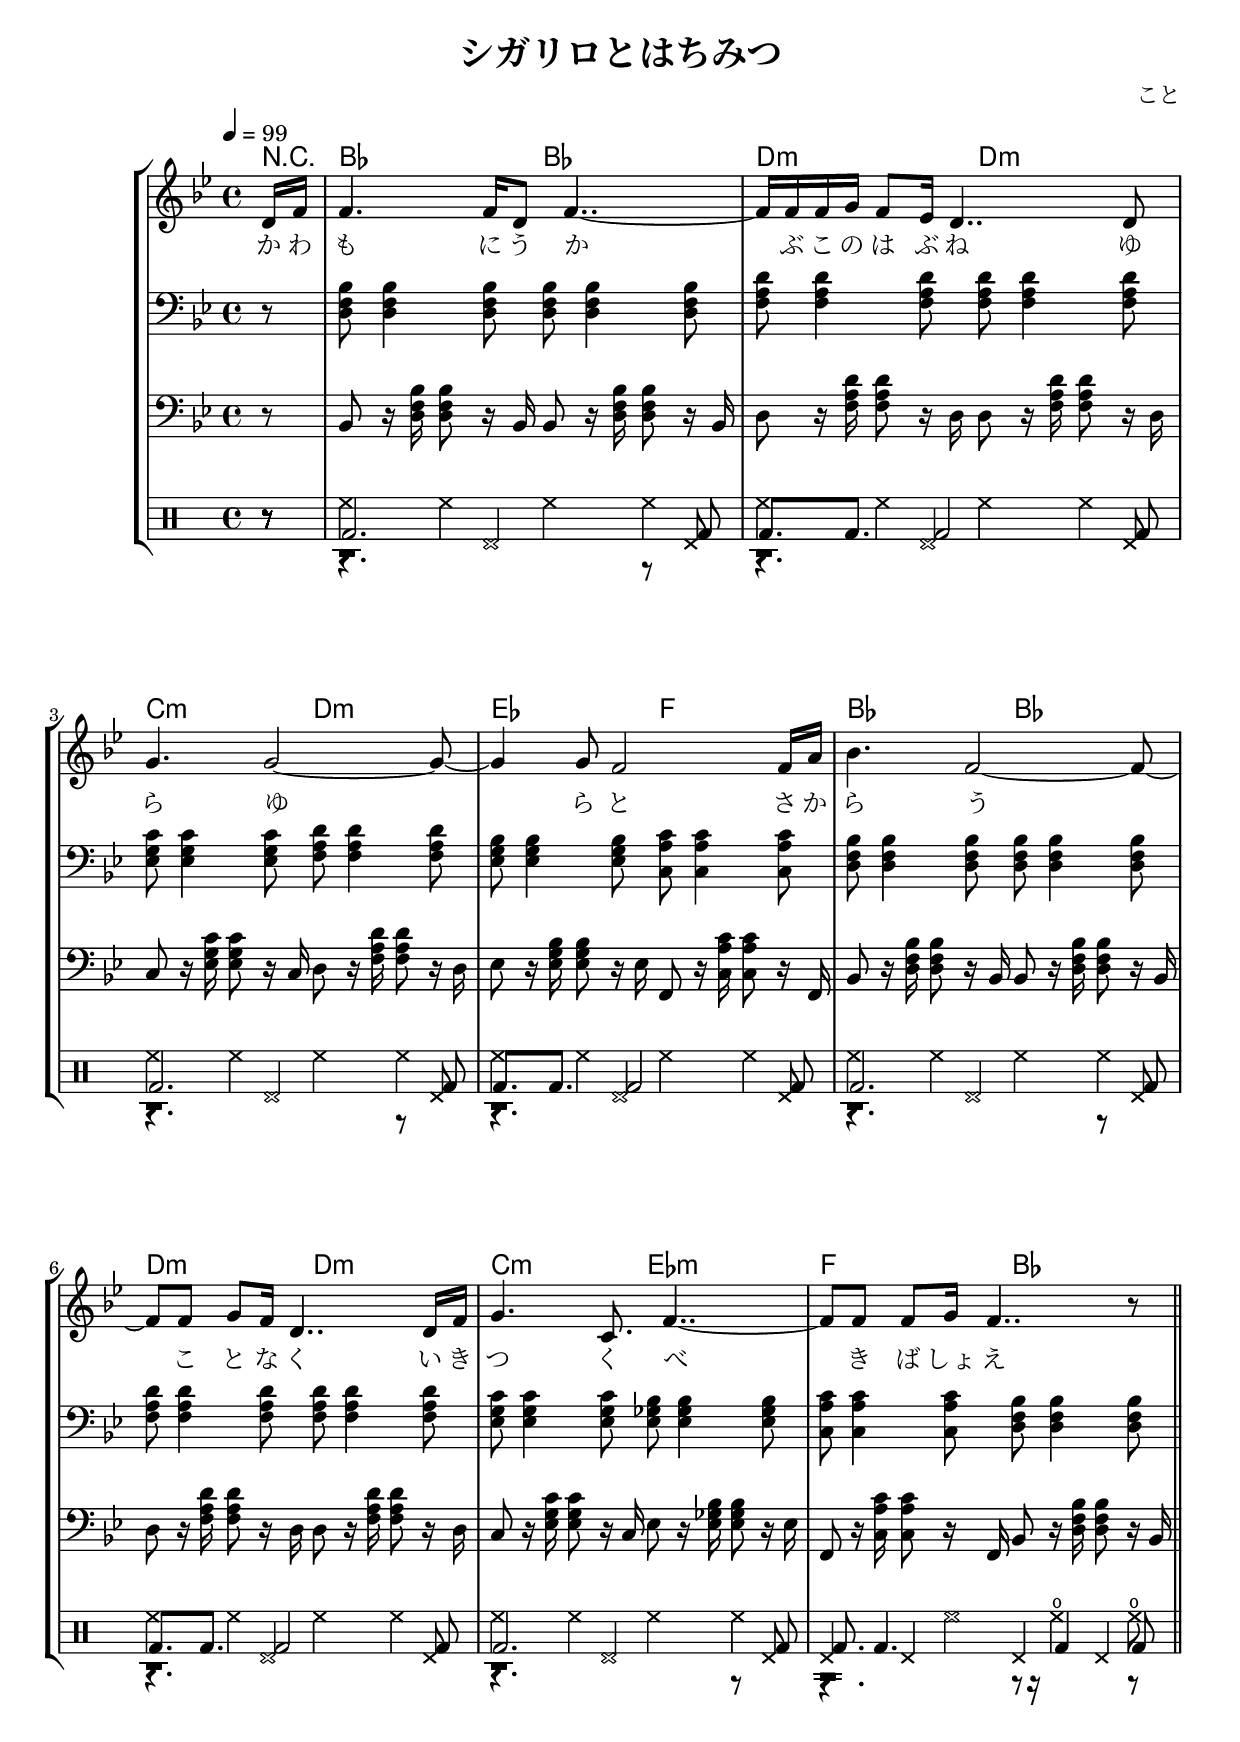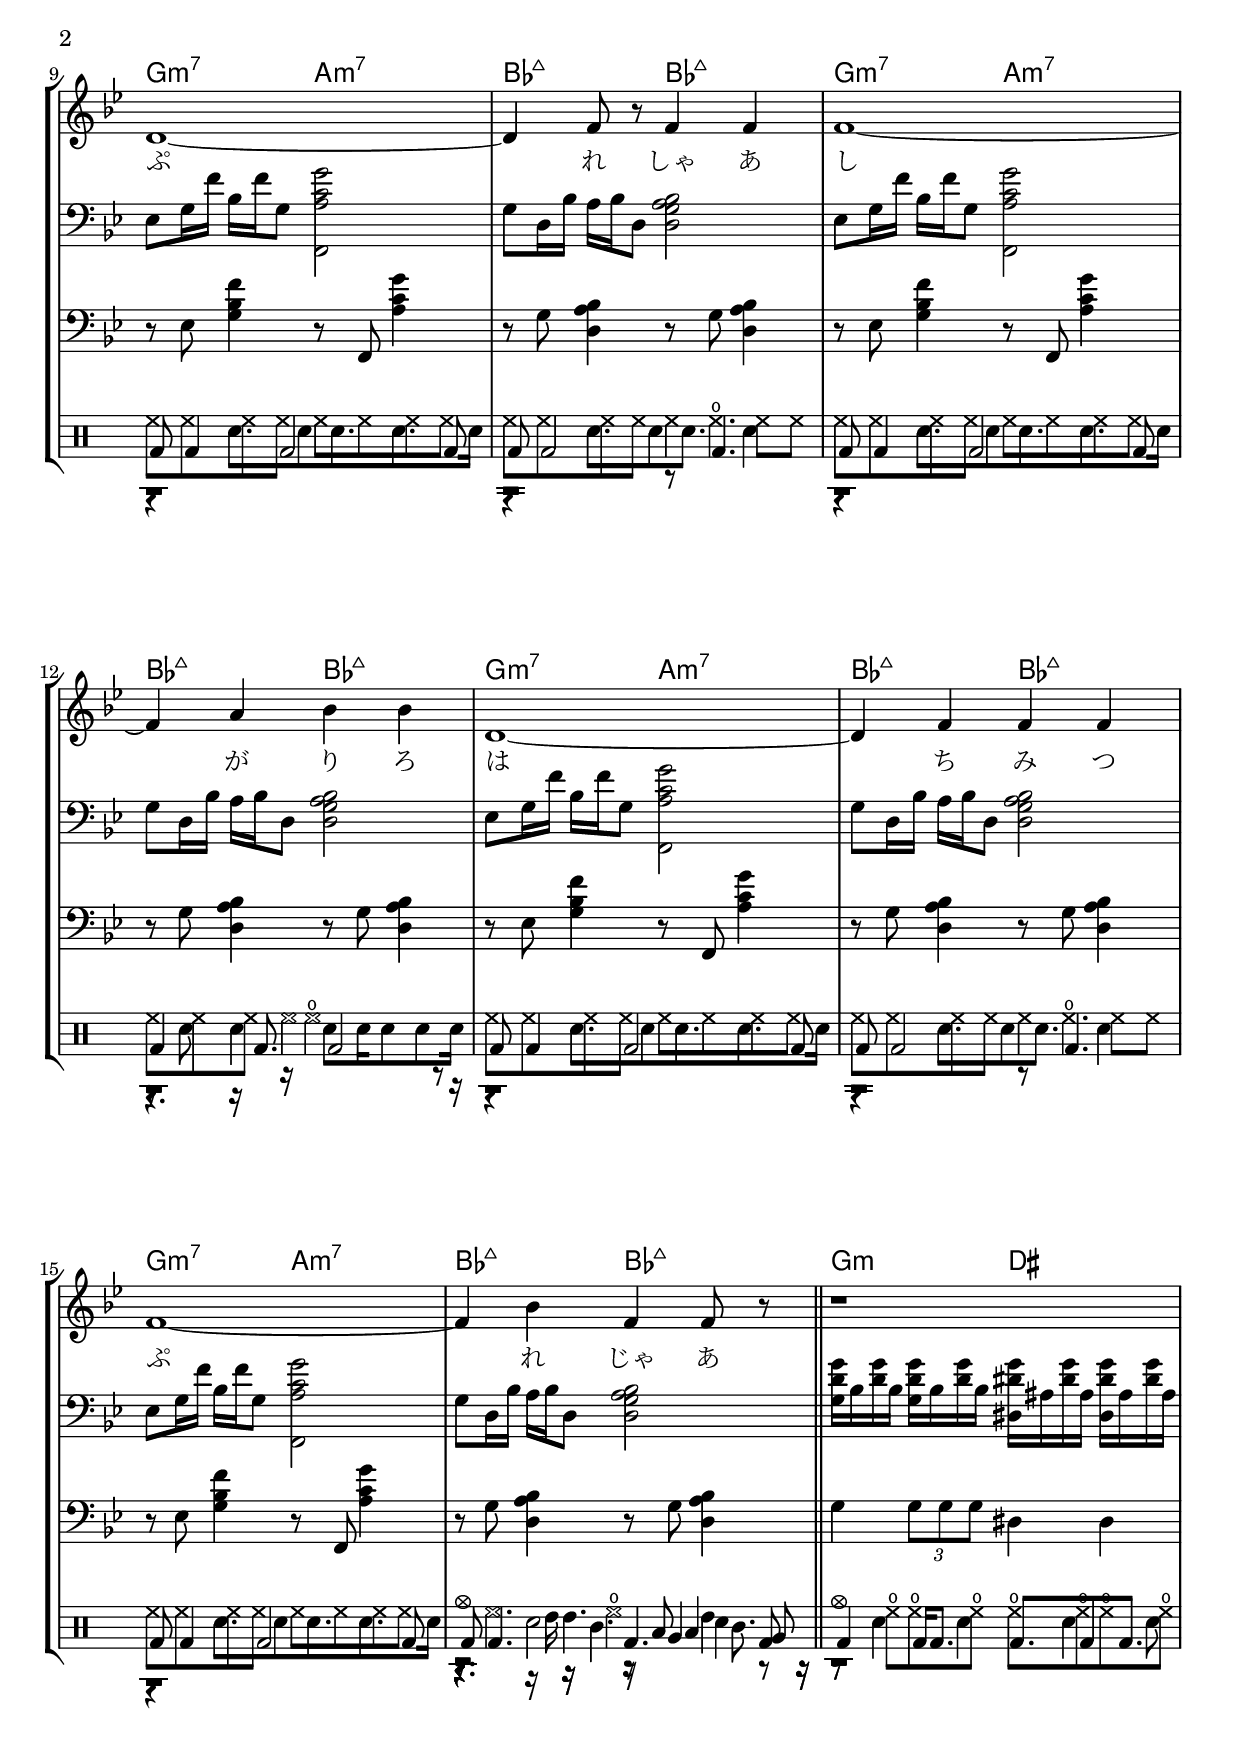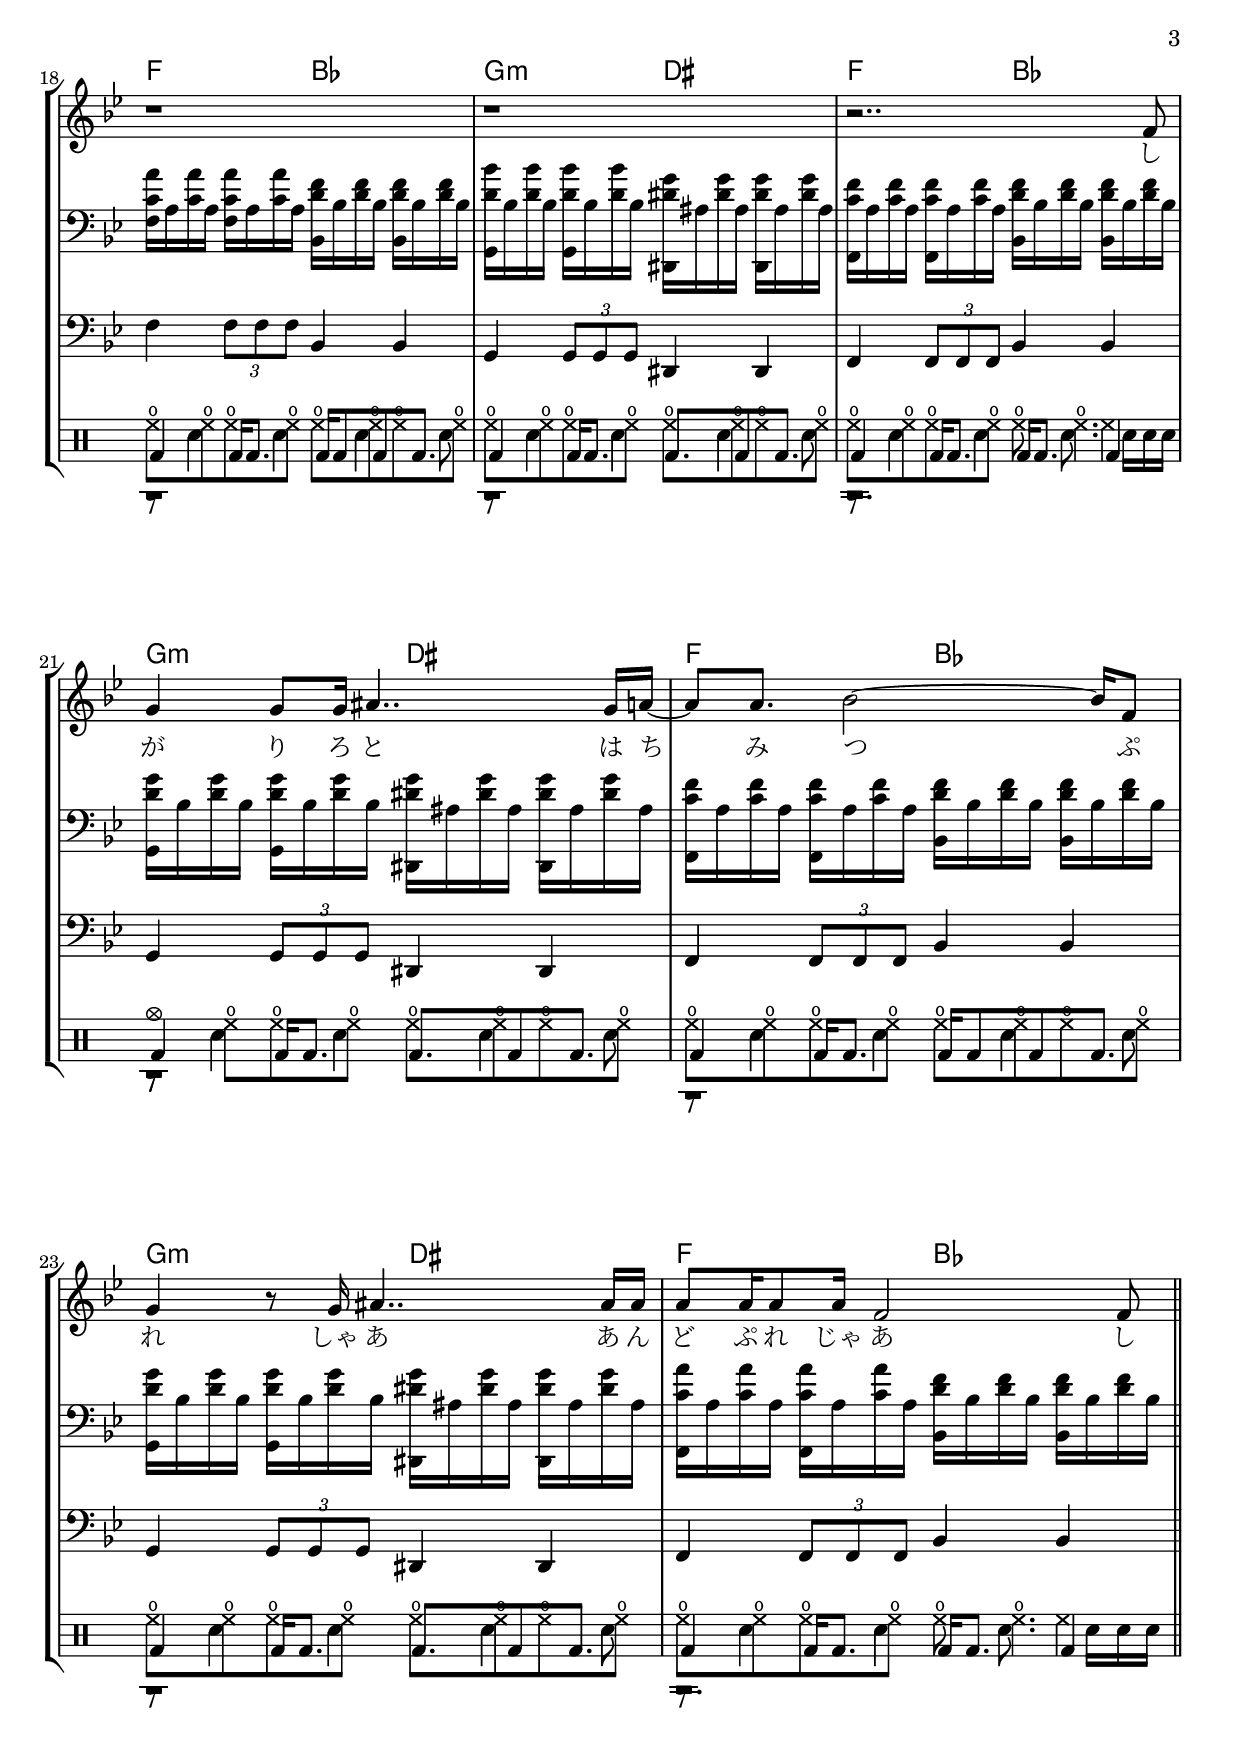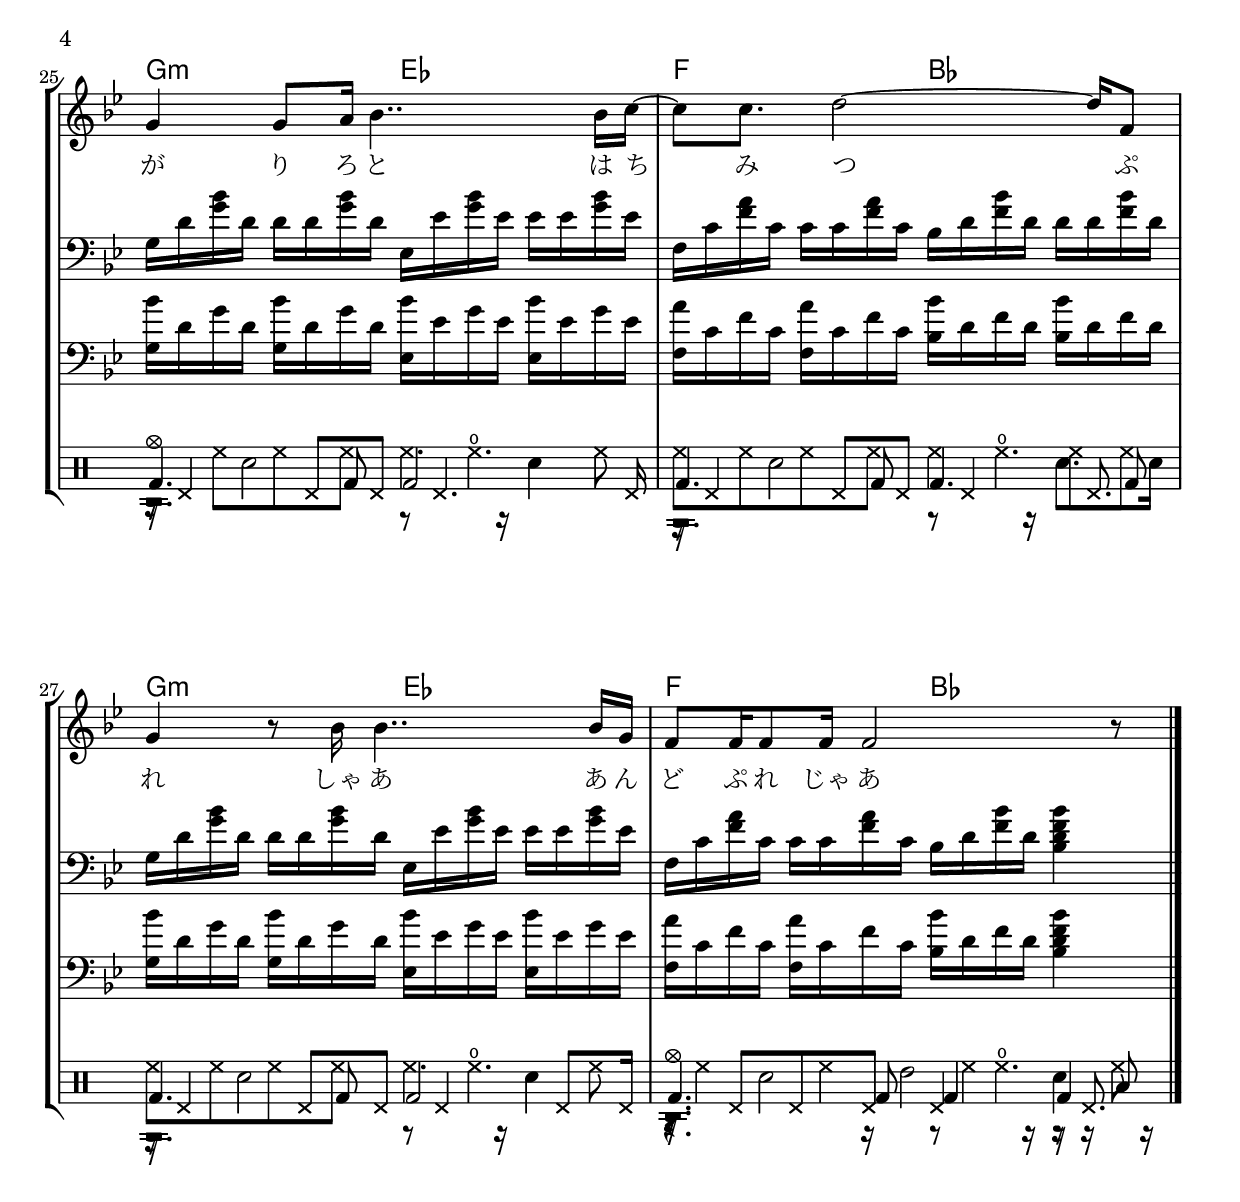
\version "2.12.1"

\header {
	title = \markup {シガリロとはちみつ}
	composer = \markup \center-column {こと}
}

harmony = \chordmode {
		r8bes2 bes d:m d:m c:m d:m es f bes bes d:m d:m c:m es:m f bes 

	g:min7 a:m7 bes:maj7 bes:maj7 g:min7 a:m7 bes:maj7 bes:maj7 g:min7 a:m7 bes:maj7 bes:maj7 g:min7 a:m7 bes:maj7 bes:maj7 

	g:m dis f bes g:m dis f bes g:m dis f bes g:m dis f bes 

	g:m es f bes g:m es f bes 
}

melody = {
	\set Staff.midiInstrument = #"fss0.31"
	\set Staff.midiMinimumVolume = #0.7
	\set Staff.midiMaximumVolume = #0.9
	\partial 8*1
		\key bes \major
	\tempo 4 = 99
d'16  f'16 
	f'4.  f'16  d'8  f'4..~ 
	f'16  f'16  f'16  g'16  f'8  es'16  d'4..  d'8 
	g'4.  g'2~g'8~ 
	g'4  g'8  f'2  f'16  a'16 
	bes'4.  f'2~f'8~ 
	f'8  f'8  g'8  f'16  d'4..  d'16  f'16 
	g'4.  c'8.  f'4..~ 
	f'8  f'8  f'8  g'16  f'4..  	r8 	\set Staff.midiInstrument = #"Alto Sax"
	\set Staff.midiMinimumVolume = #0.7
	\set Staff.midiMaximumVolume = #0.9
	d'1~ 
	d'4  f'8  r8  f'4  f'4 
	f'1~ 
	f'4  a'4  bes'4  bes'4 
	d'1~ 
	d'4  f'4  f'4  f'4 
	f'1~ 
	f'4  bes'4  f'4  f'8  	r8 	\set Staff.midiInstrument = #"fss0.31"
	\set Staff.midiMinimumVolume = #0.7
	\set Staff.midiMaximumVolume = #0.9
	 r1 
	r1 
	 r1 
	r2..  f'8 
	g'4  g'8  g'16  ais'4..  g'16  a'16~ 
	a'8  a'8.  bes'2~bes'16  f'8 
	g'4  r8  g'16  ais'4..  ais'16  ais'16 
	a'8  a'16  a'8  a'16  f'2  	\set Staff.midiInstrument = #"fss0.31"
	\set Staff.midiMinimumVolume = #0.7
	\set Staff.midiMaximumVolume = #0.9
	f'8 
	g'4  g'8  a'16  bes'4..  bes'16  c''16~ 
	c''8  c''8.  d''2~d''16  f'8 
	g'4  r8  bes'16  bes'4..  bes'16  g'16 
	f'8  f'16  f'8  f'16  f'2  	r8 	\bar "|."
}

words = \lyricmode {
	か  わ  も  に  う  か  ぶ  こ  の  は  ぶ  ね  ゆ  ら  ゆ  ら  と  さ  か  ら  う  こ  と  な  く  い  き  つ  く  べ  き  ば  しょ  え  
	ぷ  れ  しゃ  あ  し  が  り  ろ  は  ち  み  つ  ぷ  れ  じゃ  あ  
	し  が  り  ろ  と  は  ち  み  つ  ぷ  れ  しゃ  あ  あ  ん  ど  ぷ  れ  じゃ  あ  
	し  が  り  ろ  と  は  ち  み  つ  ぷ  れ  しゃ  あ  あ  ん  ど  ぷ  れ  じゃ  あ  
}

tempochange = {
	\tempo 4 = 99
	r1 | r1 | r1 | r1 | r1 | r1 | r1 | r1 \bar "||"
	\tempo 4 = 99
	r1 | r1 | r1 | r1 | r1 | r1 | r1 | r1 \bar "||"
	\tempo 4 = 99
	r1 | r1 | r1 | r1 | r1 | r1 | r1 | r1 \bar "||"
	\tempo 4 = 99
	r1 | r1 | r1 | r1 \bar "|."
}

mainacc = {
	\clef bass
	\set Staff.midiInstrument = #"Synthstrings 1"
	\set Staff.midiMinimumVolume = #0.3
	\set Staff.midiMaximumVolume = #0.6
	\key bes \major
	\tempo 4 = 99
	\partial 8*1
	r8	<d f bes>8 <d f bes>4 <d f bes>8
	<d f bes>8 <d f bes>4 <d f bes>8
	<f a d'>8 <f a d'>4 <f a d'>8
	<f a d'>8 <f a d'>4 <f a d'>8
	<es g c'>8 <es g c'>4 <es g c'>8
	<f a d'>8 <f a d'>4 <f a d'>8
	<es g bes>8 <es g bes>4 <es g bes>8
	<c a c'>8 <c a c'>4 <c a c'>8
	<d f bes>8 <d f bes>4 <d f bes>8
	<d f bes>8 <d f bes>4 <d f bes>8
	<f a d'>8 <f a d'>4 <f a d'>8
	<f a d'>8 <f a d'>4 <f a d'>8
	<es g c'>8 <es g c'>4 <es g c'>8
	<es ges bes>8 <es ges bes>4 <es ges bes>8
	<c a c'>8 <c a c'>4 <c a c'>8
	<d f bes>8 <d f bes>4 <d f bes>8
	\bar "||"

	\set Staff.midiInstrument = #"FX 4 (atmosphere)"
	\set Staff.midiMinimumVolume = #0.3
	\set Staff.midiMaximumVolume = #0.6
	es8 g16 f' bes f' g8
	<f, a c' g'>2
	g8 d16 bes a bes d8
	<g d a bes>2
	es8 g16 f' bes f' g8
	<f, a c' g'>2
	g8 d16 bes a bes d8
	<g d a bes>2
	es8 g16 f' bes f' g8
	<f, a c' g'>2
	g8 d16 bes a bes d8
	<g d a bes>2
	es8 g16 f' bes f' g8
	<f, a c' g'>2
	g8 d16 bes a bes d8
	<g d a bes>2
	\bar "||"

	\set Staff.midiInstrument = #"Acoustic grand"
	\set Staff.midiMinimumVolume = #0.3
	\set Staff.midiMaximumVolume = #0.6
	<g d' g'>16 bes16 <d' g'>16 bes16   <g d' g'>16 bes16 <d' g'>16 bes16
	<dis dis' g'>16 ais16 <dis' g'>16 ais16   <dis dis' g'>16 ais16 <dis' g'>16 ais16
	<f c' a'>16 a16 <c' a'>16 a16   <f c' a'>16 a16 <c' a'>16 a16
	<bes, d' f'>16 bes16 <d' f'>16 bes16   <bes, d' f'>16 bes16 <d' f'>16 bes16
	<g, d' bes'>16 bes16 <d' bes'>16 bes16   <g, d' bes'>16 bes16 <d' bes'>16 bes16
	<dis, dis' g'>16 ais16 <dis' g'>16 ais16   <dis, dis' g'>16 ais16 <dis' g'>16 ais16
	<f, c' f'>16 a16 <c' f'>16 a16   <f, c' f'>16 a16 <c' f'>16 a16
	<bes, d' f'>16 bes16 <d' f'>16 bes16   <bes, d' f'>16 bes16 <d' f'>16 bes16
	<g, d' g'>16 bes16 <d' g'>16 bes16   <g, d' g'>16 bes16 <d' g'>16 bes16
	<dis, dis' g'>16 ais16 <dis' g'>16 ais16   <dis, dis' g'>16 ais16 <dis' g'>16 ais16
	<f, c' f'>16 a16 <c' f'>16 a16   <f, c' f'>16 a16 <c' f'>16 a16
	<bes, d' f'>16 bes16 <d' f'>16 bes16   <bes, d' f'>16 bes16 <d' f'>16 bes16
	<g, d' g'>16 bes16 <d' g'>16 bes16   <g, d' g'>16 bes16 <d' g'>16 bes16
	<dis, dis' g'>16 ais16 <dis' g'>16 ais16   <dis, dis' g'>16 ais16 <dis' g'>16 ais16
	<f, c' a'>16 a16 <c' a'>16 a16   <f, c' a'>16 a16 <c' a'>16 a16
	<bes, d' f'>16 bes16 <d' f'>16 bes16   <bes, d' f'>16 bes16 <d' f'>16 bes16
	\bar "||"

	\set Staff.midiInstrument = #"Rock Organ"
	\set Staff.midiMinimumVolume = #0.3
	\set Staff.midiMaximumVolume = #0.6
	g16 d' <g' bes'> d' d' d' <g' bes'> d'
	es16 es' <g' bes'> es' es' es' <g' bes'> es'
	f16 c' <f' a'> c' c' c' <f' a'> c'
	bes16 d' <f' bes'> d' d' d' <f' bes'> d'
	g16 d' <g' bes'> d' d' d' <g' bes'> d'
	es16 es' <g' bes'> es' es' es' <g' bes'> es'
	f16 c' <f' a'> c' c' c' <f' a'> c'
	bes16 d' <f' bes'> d' <bes d' f' bes'>4
	\bar "|."
}

subacc = {
	\clef bass
	\set Staff.midiInstrument = #"Cello"
	\set Staff.midiMinimumVolume = #0.3
	\set Staff.midiMaximumVolume = #0.6
	\key bes \major
	\tempo 4 = 99
	\partial 8*1
	r8	bes,8 r16 <d f bes>16 <d f bes>8 r16 bes,16
	bes,8 r16 <d f bes>16 <d f bes>8 r16 bes,16
	d8 r16 <f a d'>16 <f a d'>8 r16 d16
	d8 r16 <f a d'>16 <f a d'>8 r16 d16
	c8 r16 <es g c'>16 <es g c'>8 r16 c16
	d8 r16 <f a d'>16 <f a d'>8 r16 d16
	es8 r16 <es g bes>16 <es g bes>8 r16 es16
	f,8 r16 <c a c'>16 <c a c'>8 r16 f,16
	bes,8 r16 <d f bes>16 <d f bes>8 r16 bes,16
	bes,8 r16 <d f bes>16 <d f bes>8 r16 bes,16
	d8 r16 <f a d'>16 <f a d'>8 r16 d16
	d8 r16 <f a d'>16 <f a d'>8 r16 d16
	c8 r16 <es g c'>16 <es g c'>8 r16 c16
	es8 r16 <es ges bes>16 <es ges bes>8 r16 es16
	f,8 r16 <c a c'>16 <c a c'>8 r16 f,16
	bes,8 r16 <d f bes>16 <d f bes>8 r16 bes,16
	\bar "||"

	\set Staff.midiInstrument = #"Pad 3 (polysynth)"
	\set Staff.midiMinimumVolume = #0.3
	\set Staff.midiMaximumVolume = #0.6
	r8 es <g bes f'>4
	r8 f, <a c' g'>4
	r8 g <d a bes>4
	r8 g <d a bes>4
	r8 es <g bes f'>4
	r8 f, <a c' g'>4
	r8 g <d a bes>4
	r8 g <d a bes>4
	r8 es <g bes f'>4
	r8 f, <a c' g'>4
	r8 g <d a bes>4
	r8 g <d a bes>4
	r8 es <g bes f'>4
	r8 f, <a c' g'>4
	r8 g <d a bes>4
	r8 g <d a bes>4
	\bar "||"

	\set Staff.midiInstrument = #"Electric Bass (pick)"
	\set Staff.midiMinimumVolume = #0.3
	\set Staff.midiMaximumVolume = #0.6
	g4 \tuplet 3/2 { g8 g8 g8 }
	dis4 dis4
	f4 \tuplet 3/2 { f8 f8 f8 }
	bes,4 bes,4
	g,4 \tuplet 3/2 { g,8 g,8 g,8 }
	dis,4 dis,4
	f,4 \tuplet 3/2 { f,8 f,8 f,8 }
	bes,4 bes,4
	g,4 \tuplet 3/2 { g,8 g,8 g,8 }
	dis,4 dis,4
	f,4 \tuplet 3/2 { f,8 f,8 f,8 }
	bes,4 bes,4
	g,4 \tuplet 3/2 { g,8 g,8 g,8 }
	dis,4 dis,4
	f,4 \tuplet 3/2 { f,8 f,8 f,8 }
	bes,4 bes,4
	\bar "||"

	\set Staff.midiInstrument = #"Electric Guitar (jazz)"
	\set Staff.midiMinimumVolume = #0.3
	\set Staff.midiMaximumVolume = #0.6
	<g bes'>16 d' g' d' <g bes'> d' g' d'
	<es bes'>16 es' g' es' <es bes'> es' g' es'
	<f a'>16 c' f' c' <f a'> c' f' c'
	<bes bes'>16 d' f' d' <bes bes'> d' f' d'
	<g bes'>16 d' g' d' <g bes'> d' g' d'
	<es bes'>16 es' g' es' <es bes'> es' g' es'
	<f a'>16 c' f' c' <f a'> c' f' c'
	<bes bes'>16 d' f' d' <bes d' f' bes'>4
	\bar "|."
}

percA = {
	\drummode {
	\partial 8*1
	r8	r1  |r1  |r1  |r1  |r1  |r1  |r1  |r2 r8 hho4 hho8  \bar "||"
	hh8 hh8 hh8 hh8 hh8 hh8 hh8 hh8  |hh8 hh8 hh8 hh8 hh4 hh8 hh8  |hh8 hh8 hh8 hh8 hh8 hh8 hh8 hh8  |hh8 hh8 hh8 hh2 r8  |hh8 hh8 hh8 hh8 hh8 hh8 hh8 hh8  |hh8 hh8 hh8 hh8 hh4 hh8 hh8  |hh8 hh8 hh8 hh8 hh8 hh8 hh8 hh8  |r8 hh2. r8  \bar "||"
	cymc1  |r1  |r1  |r1  |cymc1  |r1  |r1  |r1  \bar "||"
	r2 r8 hho4.  |r2 r8 hho4.  |r2 r8 hho4.  |r2 r8 hho4.  \bar "|."
	}
}

percB = {
	\drummode {
	\partial 8*1
	r8	r4. hhp2 hhp8  |r4. hhp2 hhp8  |r4. hhp2 hhp8  |r4. hhp2 hhp8  |r4. hhp2 hhp8  |r4. hhp2 hhp8  |r4. hhp2 hhp8  |hhp4 hhp4 hhp4 hhp4  \bar "||"
	r4 sn8. sn8 sn8. sn8. sn16  |r4 sn8. sn8 sn8. sn4  |r4 sn8. sn8 sn8. sn8. sn16  |r8 sn8 sn4 sn8 sn16 sn8 sn8 sn16  |r4 sn8. sn8 sn8. sn8. sn16  |r4 sn8. sn8 sn8. sn4  |r4 sn8. sn8 sn8. sn8. sn16  |r4 sn2 sn4  \bar "||"
	r8 hho8 hho8 hho8 hho8 hho8 hho8 hho8  |hho8 hho8 hho8 hho8 hho8 hho8 hho8 hho8  |hho8 hho8 hho8 hho8 hho8 hho8 hho8 hho8  |hho8 hho8 hho8 hho8 hho8 hho4.  |r8 hho8 hho8 hho8 hho8 hho8 hho8 hho8  |hho8 hho8 hho8 hho8 hho8 hho8 hho8 hho8  |hho8 hho8 hho8 hho8 hho8 hho8 hho8 hho8  |hho8 hho8 hho8 hho8 hho8 hho4.  \bar "||"
	r8 hh8 hh8 hh8 hh4. hh8  |hh8 hh8 hh8 hh8 hh4 hh8 hh8  |hh8 hh8 hh8 hh8 hh4. hh8  |r16 hh4 hh4 hh4 r16 hh8  \bar "|."
	}
}

percC = {
	\drummode {
	\partial 8*1
	r8	hh4 hh4 hh4 hh4  |hh4 hh4 hh4 hh4  |hh4 hh4 hh4 hh4  |hh4 hh4 hh4 hh4  |hh4 hh4 hh4 hh4  |hh4 hh4 hh4 hh4  |hh4 hh4 hh4 hh4  |r4. hh2 r8  \bar "||"
	bd8 bd4 bd2 bd8  |bd8 bd2 bd4.  |bd8 bd4 bd2 bd8  |bd4 r16 bd8. bd2  |bd8 bd4 bd2 bd8  |bd8 bd2 bd4.  |bd8 bd4 bd2 bd8  |bd8 bd4. bd4. bd8  \bar "||"
	r1  |r1  |r1  |r2. hh4  |r1  |r1  |r1  |r2. hh4  \bar "||"
	r16 hhp4 hhp8 hhp8 hhp4. hhp16  |r16 hhp4 hhp8 hhp8 hhp4 hhp8.  |r16 hhp4 hhp8 hhp8 hhp4 hhp8 hhp16  |r8 hhp8 hhp8 hhp8 hhp4 r16 hhp8.  \bar "|."
	}
}

percD = {
	\drummode {
	\partial 8*1
	r8	bd2. r8 bd8  |bd8. bd8. bd2 bd8  |bd2. r8 bd8  |bd8. bd8. bd2 bd8  |bd2. r8 bd8  |bd8. bd8. bd2 bd8  |bd2. r8 bd8  |bd8. bd4. r16 bd4 bd8  \bar "||"
	r1  |r2 r8 hho4.  |r1  |r4. r16 hho2 r16  |r1  |r2 r8 hho4.  |r1  |r4. r16 hho2 r16  \bar "||"
	r8 sn4 sn4 sn4 sn8  |r8 sn4 sn4 sn4 sn8  |r8 sn4 sn4 sn4 sn8  |r8 sn4 sn4 sn8. sn16 sn16 sn16  |r8 sn4 sn4 sn4 sn8  |r8 sn4 sn4 sn4 sn8  |r8 sn4 sn4 sn4 sn8  |r8 sn4 sn4 sn8. sn16 sn16 sn16  \bar "||"
	r8. sn2 r16 sn4  |r8. sn2 r16 sn8. sn16  |r8. sn2 r16 sn4  |r8. sn2 r16 sn4  \bar "|."
	}
}

percE = {
	\drummode {
	\partial 8*1
	r8	r1 | r1 | r1 | r1 | r1 | r1 | r1 | r1 \bar "||"
	r1 |r1 |r1 |r1 |r1 |r1 |r1 |cymc1  \bar "||"
	bd4 bd16 bd8. bd8. bd8 bd8.  |bd4 bd16 bd8. bd16 bd8 bd8 bd8.  |bd4 bd16 bd8. bd8. bd8 bd8.  |bd4 bd16 bd8. bd16 bd8. bd4  |bd4 bd16 bd8. bd8. bd8 bd8.  |bd4 bd16 bd8. bd16 bd8 bd8 bd8.  |bd4 bd16 bd8. bd8. bd8 bd8.  |bd4 bd16 bd8. bd16 bd8. bd4  \bar "||"
	bd4. bd8 bd2  |bd4. bd8 bd4. bd8  |bd4. bd8 bd2  |bd4. bd8 bd4 bd4  \bar "|."
	}
}

percF = {
	\drummode {
	\partial 8*1
	r8	r1 | r1 | r1 | r1 | r1 | r1 | r1 | r1 \bar "||"
	r1 |r1 |r1 |r1 |r1 |r1 |r1 |r4 r16 tommh16 tommh4. tommh4  \bar "||"
	r1 | r1 | r1 | r1 | r1 | r1 | r1 | r1 \bar "||"
	cymc1  |r1 |r1 |cymc1  \bar "|."
	}
}

percG = {
	\drummode {
	\partial 8*1
	r8	r1 | r1 | r1 | r1 | r1 | r1 | r1 | r1 \bar "||"
	r1 |r1 |r1 |r1 |r1 |r1 |r1 |r4. r16 tomml4. tomml8.  \bar "||"
	r1 | r1 | r1 | r1 | r1 | r1 | r1 | r1 \bar "||"
	r1 |r1 |r1 |r4. r16 tommh2 r16  \bar "|."
	}
}

percH = {
	\drummode {
	\partial 8*1
	r8	r1 | r1 | r1 | r1 | r1 | r1 | r1 | r1 \bar "||"
	r1 |r1 |r1 |r1 |r1 |r1 |r1 |r2 r16 toml8 toml4 r16  \bar "||"
	r1 | r1 | r1 | r1 | r1 | r1 | r1 | r1 \bar "||"
	r1 |r1 |r1 |r2. r8 toml8  \bar "|."
	}
}

percI = {
	\drummode {
	\partial 8*1
	r8	r1 | r1 | r1 | r1 | r1 | r1 | r1 | r1 \bar "||"
	r1 |r1 |r1 |r1 |r1 |r1 |r1 |r2 r8 tomfh4 tomfh8  \bar "||"
	r1 | r1 | r1 | r1 | r1 | r1 | r1 | r1 \bar "||"
	r1 | r1 | r1 | r1 \bar "|."
	}
}

\score {
	<<
		\new StaffGroup <<
			\new ChordNames {\harmony}
			\new Voice = "melody" {\melody}
			\new Lyrics \lyricsto "melody" \words
			\new Staff = "mainacc" {\mainacc}
			\new Staff = "subacc" {\subacc}
			\new DrumStaff <<
				\new DrumVoice {\percA}
				\new DrumVoice {\percB}
				\new DrumVoice {\percC}
				\new DrumVoice {\percD}
				\new DrumVoice {\percE}
				\new DrumVoice {\percF}
				\new DrumVoice {\percG}
				\new DrumVoice {\percH}
				\new DrumVoice {\percI}
			>>
		>>
	>>
	\layout { }
}
